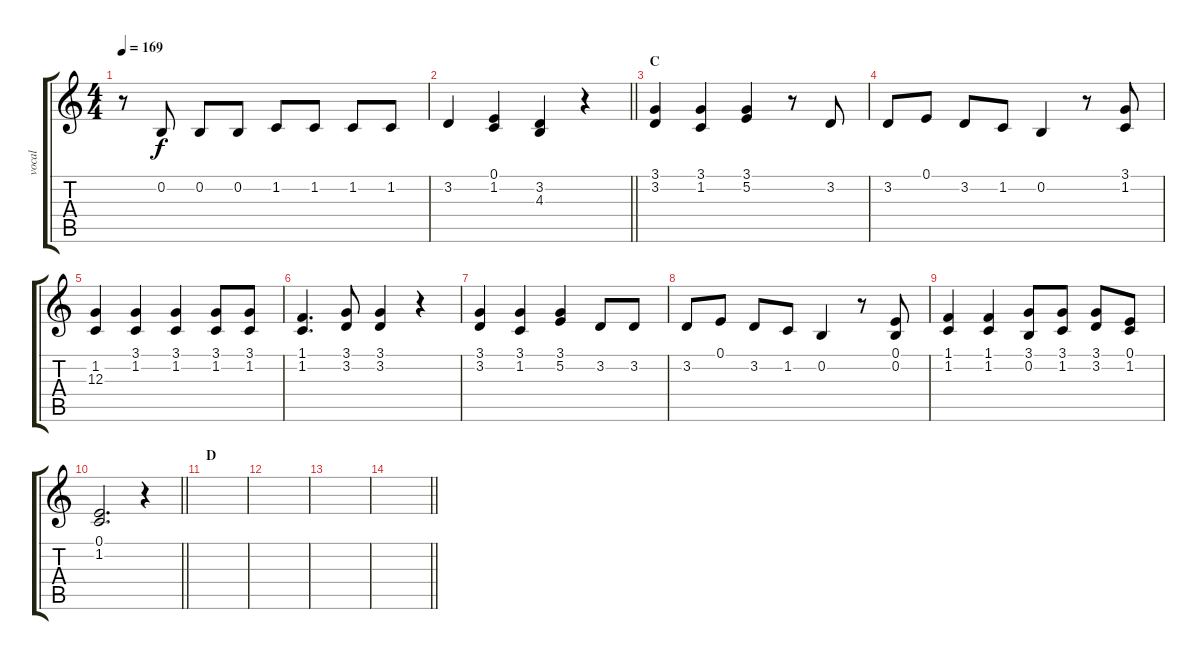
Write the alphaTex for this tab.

\track ("vocal" "vocal") {instrument lead6voice}
\staff {score tabs}
\tuning (E4 B3 G3 D3 A2 E2) {hide}
\ts (4 4)
\tempo 169
\clef g2
\ks c
r.8{dy f} 0.2.8 0.2.8 0.2.8 1.2.8 1.2.8 1.2.8 1.2.8 |
\barLineRight lightlight
3.2.4 (0.1 1.2).4 (3.2 4.3).4 r.4 |
\section ("" "C")
(3.1 3.2).4 (3.1 1.2).4 (3.1 5.2).4 r.8 3.2.8 |
3.2.8 0.1.8 3.2.8 1.2.8 0.2.4 r.8 (3.1 1.2).8 |
(1.2 12.3).4 (3.1 1.2).4 (3.1 1.2).4 (3.1 1.2).8 (3.1 1.2).8 |
(1.1 1.2).4{d} (3.1 3.2).8 (3.1 3.2).4 r.4 |
(3.1 3.2).4 (3.1 1.2).4 (3.1 5.2).4 3.2.8 3.2.8 |
3.2.8 0.1.8 3.2.8 1.2.8 0.2.4 r.8 (0.1 0.2).8 |
(1.1 1.2).4 (1.1 1.2).4 (3.1 0.2).8 (3.1 1.2).8 (3.1 3.2).8 (0.1 1.2).8 |
\barLineRight lightlight
(0.1 1.2).2{d} r.4 |
\section ("" "D")
|
|
|
\barLineRight lightlight
